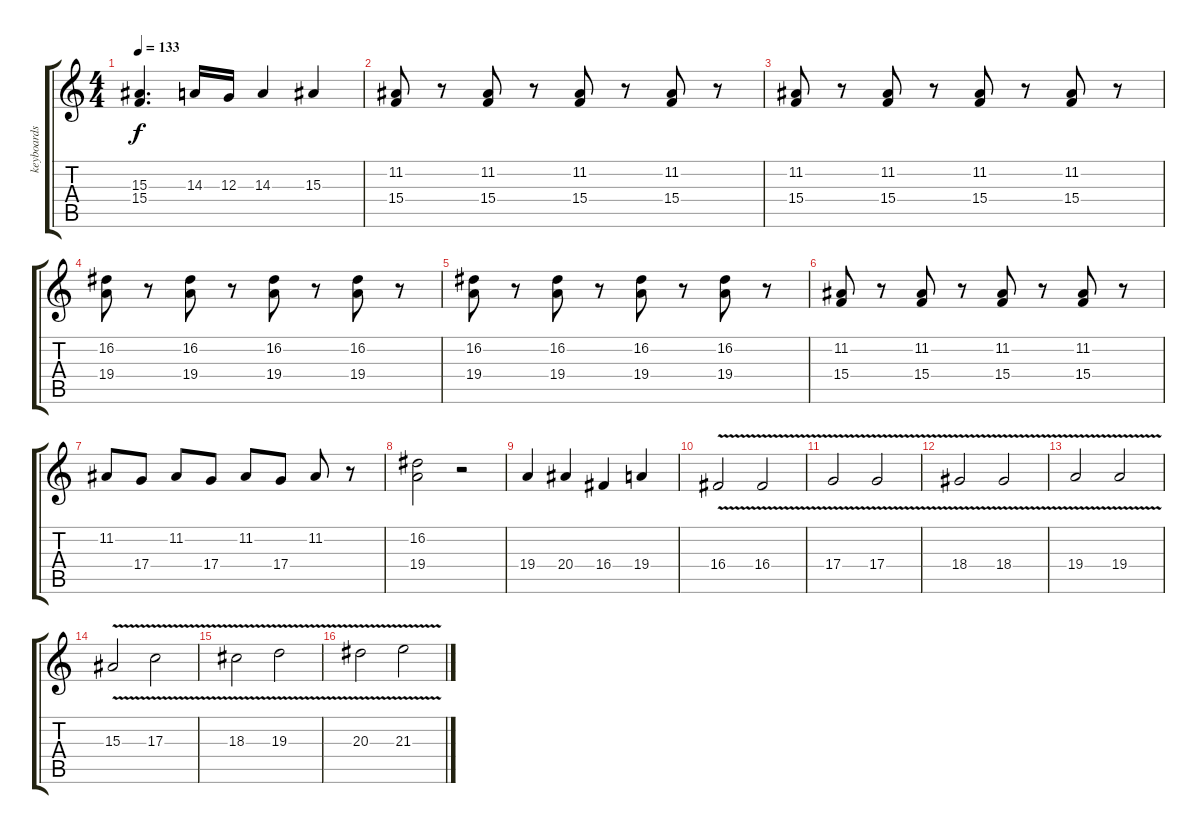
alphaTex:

\track ("keyboards ollausson" "keyboards ") {instrument violin}
\staff {score tabs}
\tuning (E4 B3 G3 D3 A2 E2) {hide}
\ts (4 4)
\tempo 133
\clef g2
\ks c
(15.3 15.4).4{d dy f} 14.3.16 12.3.16 14.3.4 15.3.4 |
(11.2 15.4).8 r.8 (11.2 15.4).8 r.8 (11.2 15.4).8 r.8 (11.2 15.4).8 r.8 |
(11.2 15.4).8 r.8 (11.2 15.4).8 r.8 (11.2 15.4).8 r.8 (11.2 15.4).8 r.8 |
(16.2 19.4).8 r.8 (16.2 19.4).8 r.8 (16.2 19.4).8 r.8 (16.2 19.4).8 r.8 |
(16.2 19.4).8 r.8 (16.2 19.4).8 r.8 (16.2 19.4).8 r.8 (16.2 19.4).8 r.8 |
(11.2 15.4).8 r.8 (11.2 15.4).8 r.8 (11.2 15.4).8 r.8 (11.2 15.4).8 r.8 |
11.2.8 17.4.8 11.2.8 17.4.8 11.2.8 17.4.8 11.2.8 r.8 |
(16.2 19.4).2 r.2 |
19.4.4 20.4.4 16.4.4 19.4.4 |
16.4{v}.2 16.4{v}.2 |
17.4{v}.2 17.4{v}.2 |
18.4{v}.2 18.4{v}.2 |
19.4{v}.2 19.4{v}.2 |
15.3{v}.2 17.3{v}.2 |
18.3{v}.2 19.3{v}.2 |
20.3{v}.2 21.3{v}.2
